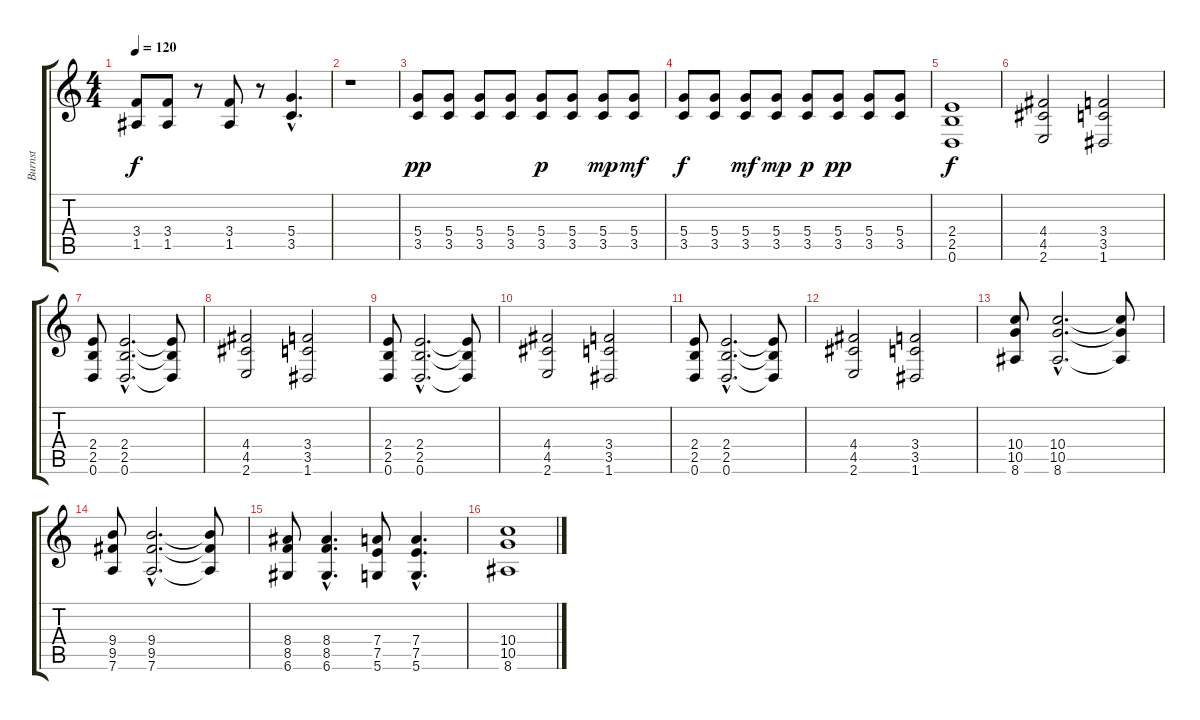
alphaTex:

\track ("Burnst" "Burnst") {instrument distortionguitar}
\staff {score tabs}
\tuning (E4 B3 G3 D3 A2 D2) {hide}
\ts (4 4)
\tempo 120
\clef g2
\ks c
(3.4 1.5).8{dy f} (3.4 1.5).8 r.8 (3.4 1.5).8 r.8 (5.4{hac} 3.5{hac}).4{d} |
r.1 |
(5.4 3.5).8{dy pp} (5.4 3.5).8 (5.4 3.5).8 (5.4 3.5).8 (5.4 3.5).8{dy p} (5.4 3.5).8 (5.4 3.5).8{dy mp} (5.4 3.5).8{dy mf} |
(5.4 3.5).8{dy f} (5.4 3.5).8 (5.4 3.5).8{dy mf} (5.4 3.5).8{dy mp} (5.4 3.5).8{dy p} (5.4 3.5).8{dy pp} (5.4 3.5).8 (5.4 3.5).8 |
(2.4 2.5 0.6).1{dy f} |
(4.4 4.5 2.6).2 (3.4 3.5 1.6).2 |
(2.4 2.5 0.6).8 (2.4{hac} 2.5{hac} 0.6{hac}).2{d} (2.4{t} 2.5{t} 0.6{t}).8 |
(4.4 4.5 2.6).2 (3.4 3.5 1.6).2 |
(2.4 2.5 0.6).8 (2.4{hac} 2.5{hac} 0.6{hac}).2{d} (2.4{t} 2.5{t} 0.6{t}).8 |
(4.4 4.5 2.6).2 (3.4 3.5 1.6).2 |
(2.4 2.5 0.6).8 (2.4{hac} 2.5{hac} 0.6{hac}).2{d} (2.4{t} 2.5{t} 0.6{t}).8 |
(4.4 4.5 2.6).2 (3.4 3.5 1.6).2 |
(10.4 10.5 8.6).8 (10.4{hac} 10.5{hac} 8.6{hac}).2{d} (10.4{t} 10.5{t} 8.6{t}).8 |
(9.4 9.5 7.6).8 (9.4{hac} 9.5{hac} 7.6{hac}).2{d} (9.4{t} 9.5{t} 7.6{t}).8 |
(8.4 8.5 6.6).8 (8.4{hac} 8.5{hac} 6.6{hac}).4{d} (7.4 7.5 5.6).8 (7.4{hac} 7.5{hac} 5.6{hac}).4{d} |
(10.4 10.5 8.6).1
